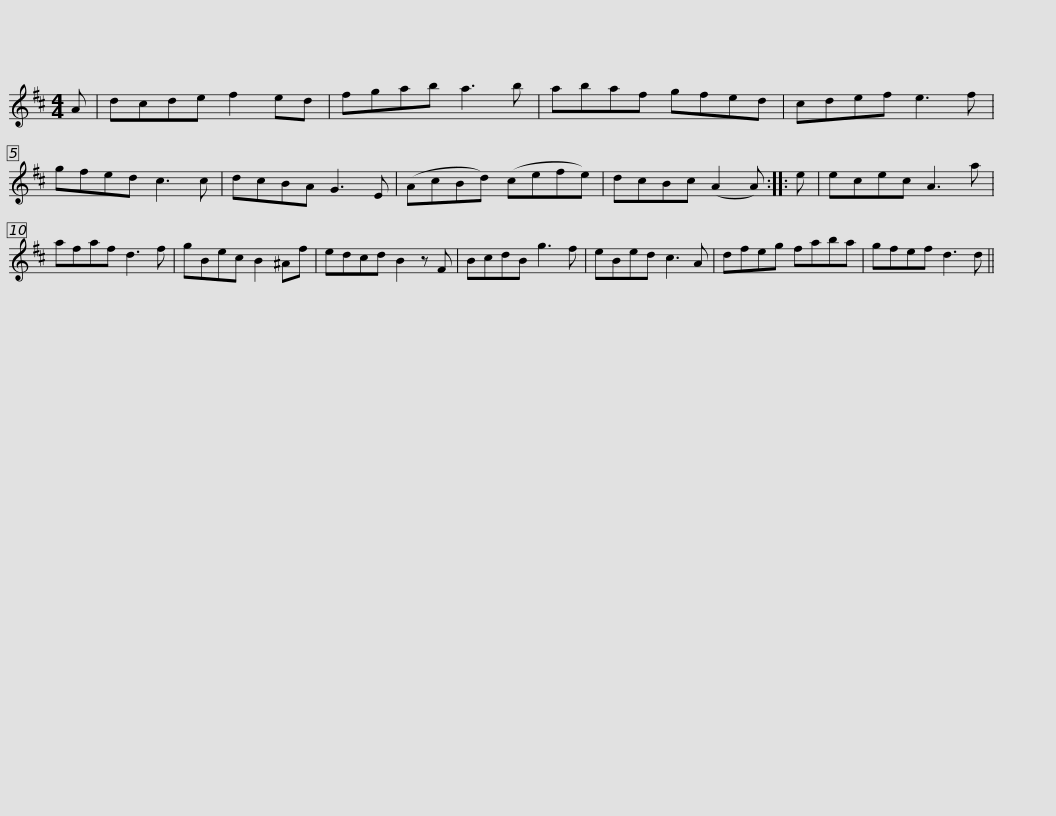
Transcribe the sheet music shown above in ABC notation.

X:1
L:1/8
M:4/4
I:linebreak $
K:D
V:1 treble
V:1
 A | dcde f2 ed | fgab a3 b | abaf gfed | cdef e3 f | %5
 gfed c3 c |$ dcBA G3 E | (AcBd) (cefe) | dcBc (A2 A) :: e | %10
 ecec A3 a | afaf d3 f | gBec B2 ^Af |$ edcd B2 z F | BcdB g3 f | %15
 eBed c3 A | dfeg faba | gfef d3 d || %18
